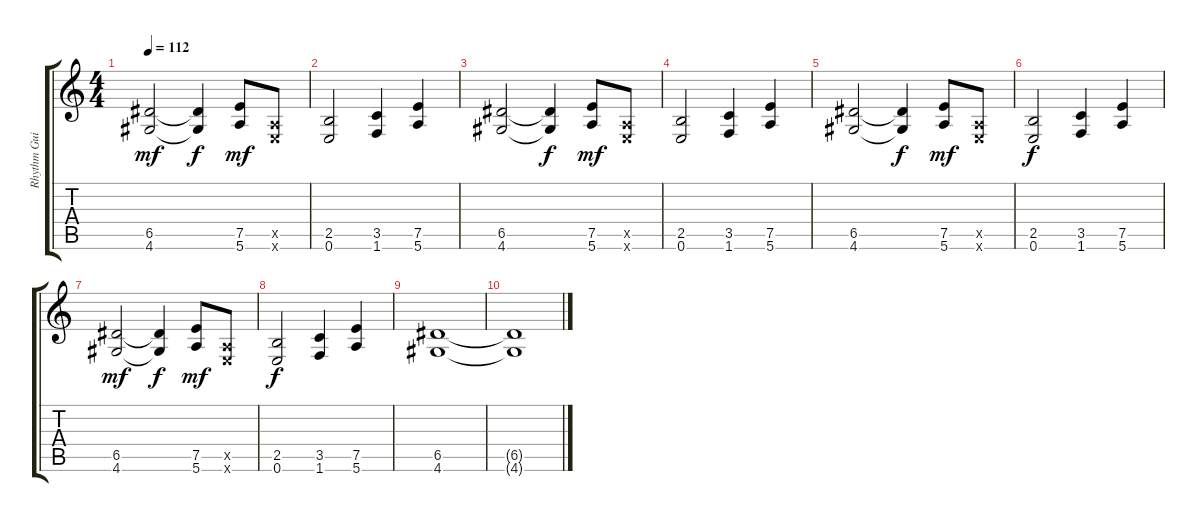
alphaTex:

\track ("Rhythm Guitar" "Rhythm Gui") {instrument overdrivenguitar}
\staff {score tabs}
\tuning (E4 B3 G3 D3 A2 E2) {hide}
\ts (4 4)
\tempo 112
\clef g2
\ks c
(6.5 4.6).2{dy mf} (6.5{t} 4.6{t}).4{dy f} (7.5 5.6).8{dy mf} (0.5{x} 0.6{x}).8 |
(2.5 0.6).2 (3.5 1.6).4 (7.5 5.6).4 |
(6.5 4.6).2 (6.5{t} 4.6{t}).4{dy f} (7.5 5.6).8{dy mf} (0.5{x} 0.6{x}).8 |
(2.5 0.6).2 (3.5 1.6).4 (7.5 5.6).4 |
(6.5 4.6).2 (6.5{t} 4.6{t}).4{dy f} (7.5 5.6).8{dy mf} (0.5{x} 0.6{x}).8 |
(2.5 0.6).2{dy f} (3.5 1.6).4 (7.5 5.6).4 |
(6.5 4.6).2{dy mf} (6.5{t} 4.6{t}).4{dy f} (7.5 5.6).8{dy mf} (0.5{x} 0.6{x}).8 |
(2.5 0.6).2{dy f} (3.5 1.6).4 (7.5 5.6).4 |
(6.5 4.6).1 |
(6.5{t} 4.6{t}).1
